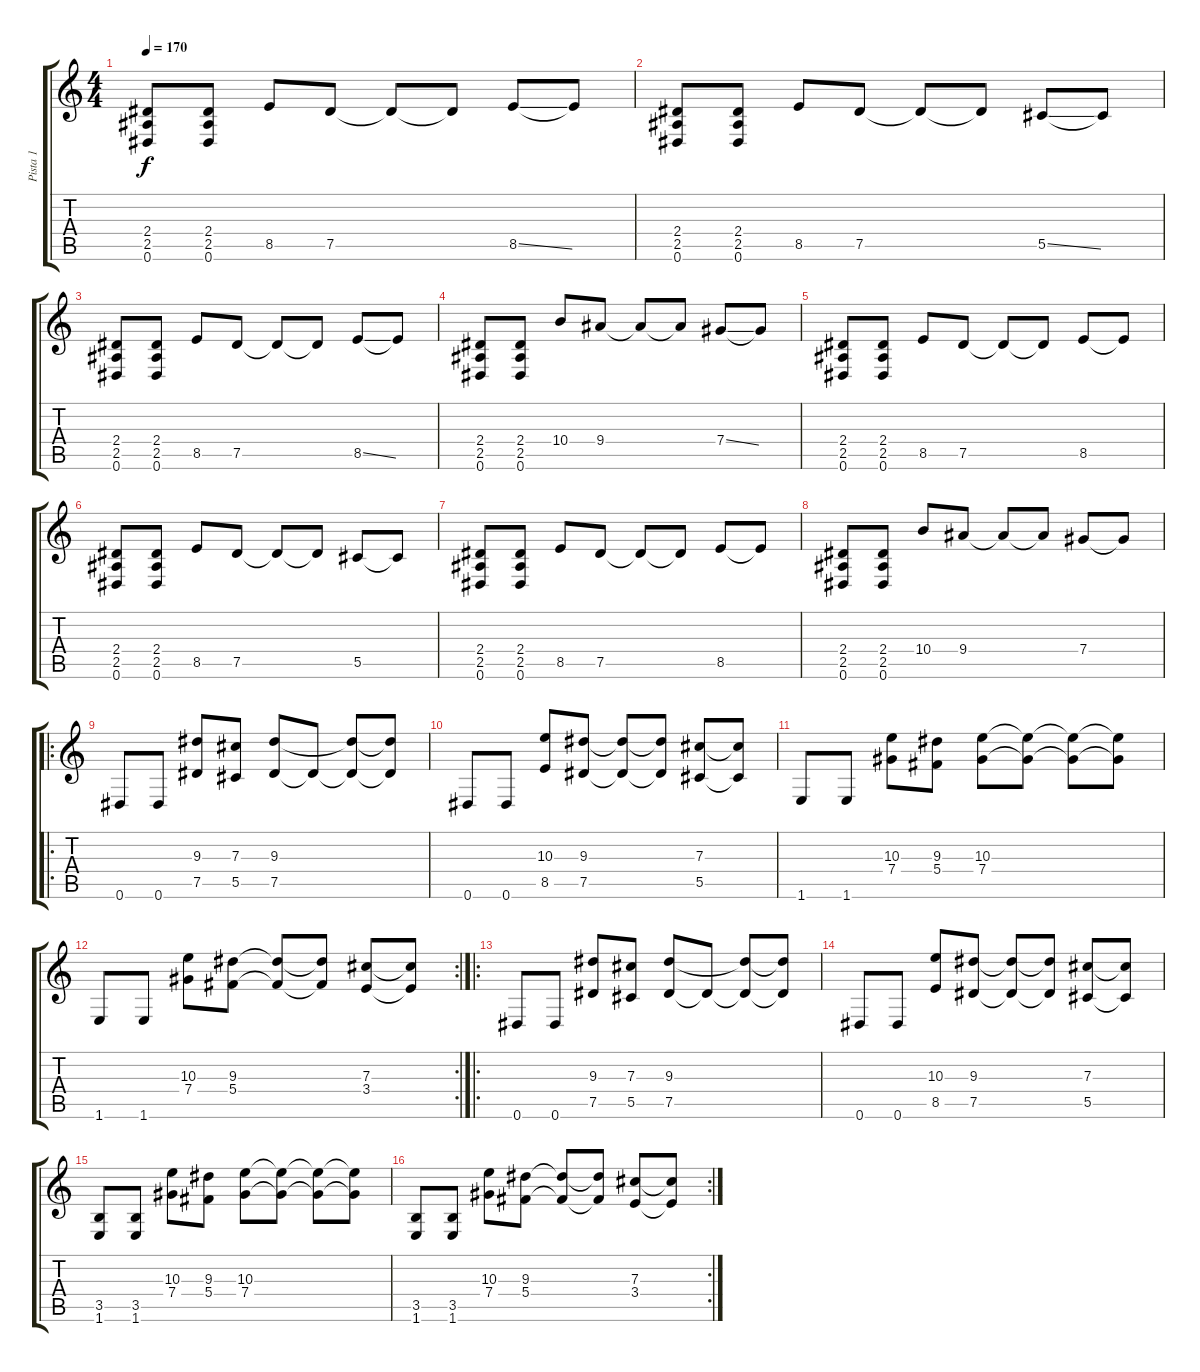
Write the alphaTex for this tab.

\track ("Pista 1" "Pista 1") {instrument distortionguitar}
\staff {score tabs}
\tuning (Eb4 Bb3 Gb3 Db3 Ab2 Eb2) {hide}
\ts (4 4)
\tempo 170
\clef g2
\ks c
(2.4 2.5 0.6).8{dy f instrument distortionguitar} (2.4 2.5 0.6).8 8.5.8 7.5.8 7.5{t}.8 7.5{t}.8 8.5{ss}.8 8.5{t}.8 |
(2.4 2.5 0.6).8 (2.4 2.5 0.6).8 8.5.8 7.5.8 7.5{t}.8 7.5{t}.8 5.5{ss}.8 5.5{t}.8 |
(2.4 2.5 0.6).8 (2.4 2.5 0.6).8 8.5.8 7.5.8 7.5{t}.8 7.5{t}.8 8.5{ss}.8 8.5{t}.8 |
(2.4 2.5 0.6).8 (2.4 2.5 0.6).8 10.4.8 9.4.8 9.4{t}.8 9.4{t}.8 7.4{ss}.8 7.4{t}.8 |
(2.4 2.5 0.6).8 (2.4 2.5 0.6).8 8.5.8 7.5.8 7.5{t}.8 7.5{t}.8 8.5.8 8.5{t}.8 |
(2.4 2.5 0.6).8 (2.4 2.5 0.6).8 8.5.8 7.5.8 7.5{t}.8 7.5{t}.8 5.5.8 5.5{t}.8 |
(2.4 2.5 0.6).8 (2.4 2.5 0.6).8 8.5.8 7.5.8 7.5{t}.8 7.5{t}.8 8.5.8 8.5{t}.8 |
(2.4 2.5 0.6).8 (2.4 2.5 0.6).8 10.4.8 9.4.8 9.4{t}.8 9.4{t}.8 7.4.8 7.4{t}.8 |
\ro
0.6.8 0.6.8 (9.3 7.5).8 (7.3 5.5).8 (9.3 7.5).8 7.5{t}.8 (9.3{t} 7.5{t}).8 (9.3{t} 7.5{t}).8 |
0.6.8 0.6.8 (10.3 8.5).8 (9.3 7.5).8 (9.3{t} 7.5{t}).8 (9.3{t} 7.5{t}).8 (7.3 5.5).8 (7.3{t} 5.5{t}).8 |
1.6.8 1.6.8 (10.3 7.4).8 (9.3 5.4).8 (10.3 7.4).8 (10.3{t} 7.4{t}).8 (10.3{t} 7.4{t}).8 (10.3{t} 7.4{t}).8 |
\rc 2
1.6.8 1.6.8 (10.3 7.4).8 (9.3 5.4).8 (9.3{t} 5.4{t}).8 (9.3{t} 5.4{t}).8 (7.3 3.4).8 (7.3{t} 3.4{t}).8 |
\ro
0.6.8 0.6.8 (9.3 7.5).8 (7.3 5.5).8 (9.3 7.5).8 7.5{t}.8 (9.3{t} 7.5{t}).8 (9.3{t} 7.5{t}).8 |
0.6.8 0.6.8 (10.3 8.5).8 (9.3 7.5).8 (9.3{t} 7.5{t}).8 (9.3{t} 7.5{t}).8 (7.3 5.5).8 (7.3{t} 5.5{t}).8 |
(3.5 1.6).8 (3.5 1.6).8 (10.3 7.4).8 (9.3 5.4).8 (10.3 7.4).8 (10.3{t} 7.4{t}).8 (10.3{t} 7.4{t}).8 (10.3{t} 7.4{t}).8 |
\rc 2
(3.5 1.6).8 (3.5 1.6).8 (10.3 7.4).8 (9.3 5.4).8 (9.3{t} 5.4{t}).8 (9.3{t} 5.4{t}).8 (7.3 3.4).8 (7.3{t} 3.4{t}).8
